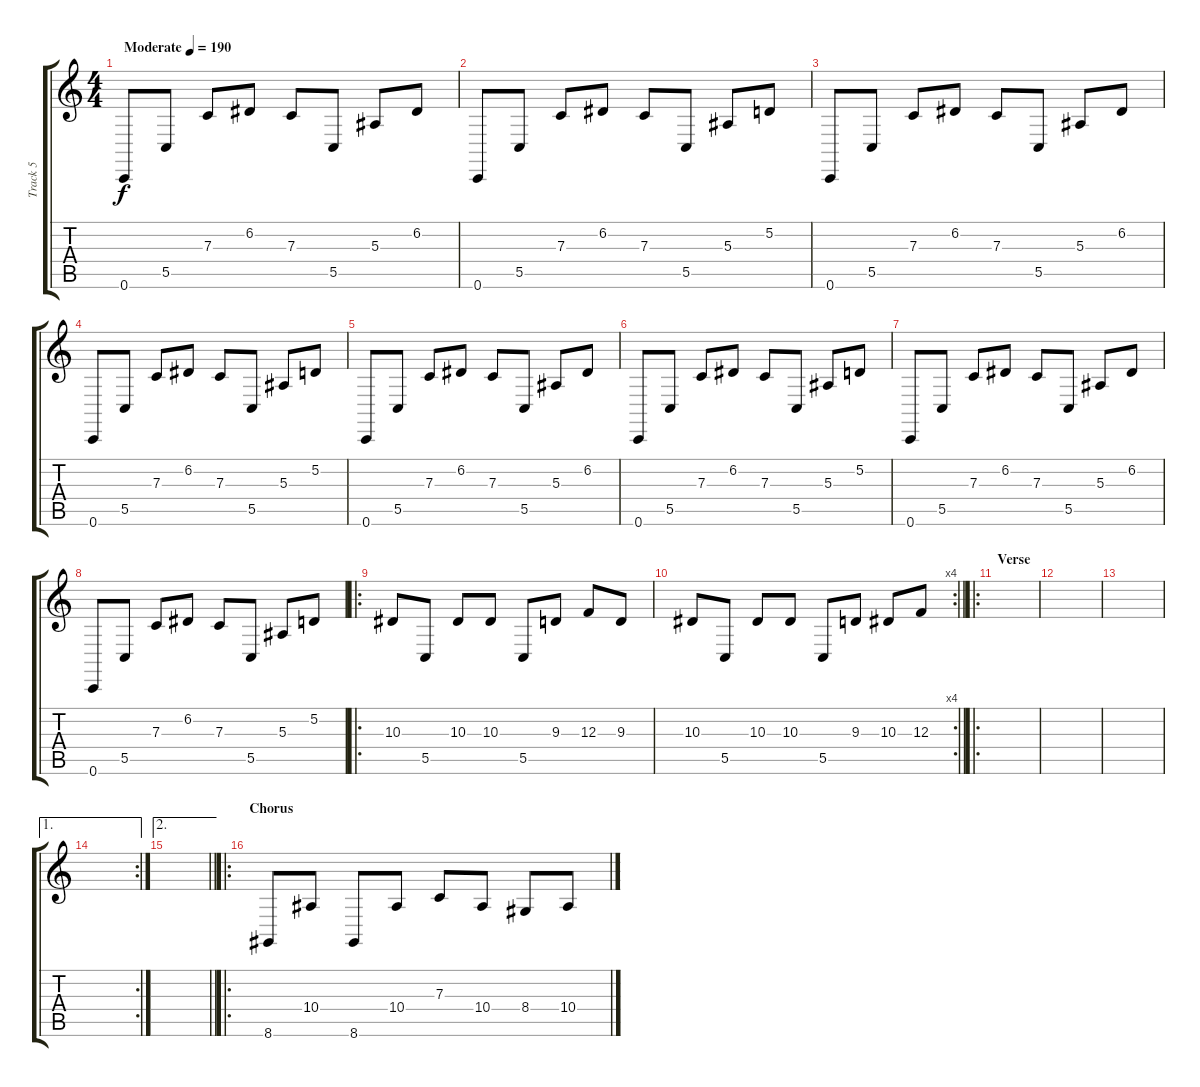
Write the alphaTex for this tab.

\track ("Track 5" "Track 5") {instrument pad1newage}
\staff {score tabs}
\tuning (D4 A3 F3 C3 G2 C2) {hide}
\ts (4 4)
\tempo (190 "Moderate")
\clef g2
\ks c
0.6.8{dy f instrument pad1newage} 5.5.8 7.3.8 6.2.8 7.3.8 5.5.8 5.3.8 6.2.8 |
0.6.8 5.5.8 7.3.8 6.2.8 7.3.8 5.5.8 5.3.8 5.2.8 |
0.6.8 5.5.8 7.3.8 6.2.8 7.3.8 5.5.8 5.3.8 6.2.8 |
0.6.8 5.5.8 7.3.8 6.2.8 7.3.8 5.5.8 5.3.8 5.2.8 |
0.6.8 5.5.8 7.3.8 6.2.8 7.3.8 5.5.8 5.3.8 6.2.8 |
0.6.8 5.5.8 7.3.8 6.2.8 7.3.8 5.5.8 5.3.8 5.2.8 |
0.6.8 5.5.8 7.3.8 6.2.8 7.3.8 5.5.8 5.3.8 6.2.8 |
0.6.8 5.5.8 7.3.8 6.2.8 7.3.8 5.5.8 5.3.8 5.2.8 |
\ro
10.3.8 5.5.8 10.3.8 10.3.8 5.5.8 9.3.8 12.3.8 9.3.8 |
\rc 4
\barLineRight lightlight
10.3.8 5.5.8 10.3.8 10.3.8 5.5.8 9.3.8 10.3.8 12.3.8 |
\ro
\section ("" "Verse")
|
|
|
\ae 1
\rc 2
|
\ae 2
\barLineRight lightlight
|
\ro
\section ("" "Chorus")
8.6.8 10.4.8 8.6.8 10.4.8 7.3.8 10.4.8 8.4.8 10.4.8
